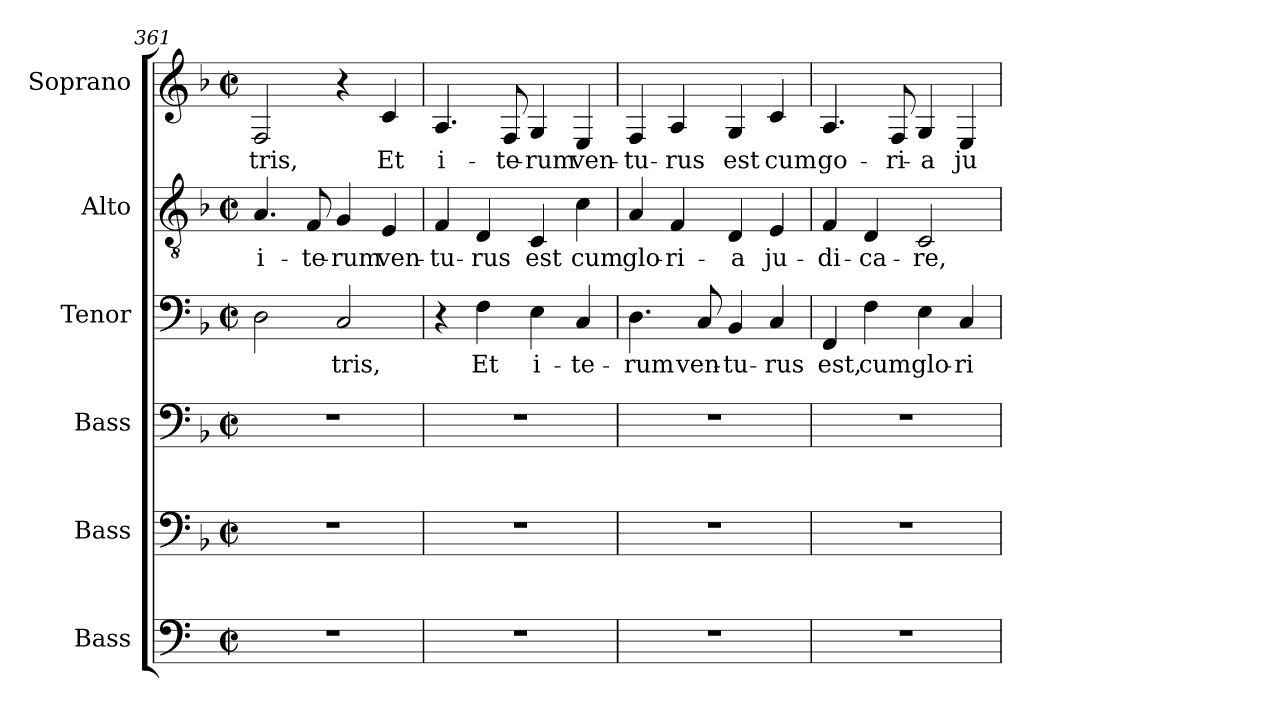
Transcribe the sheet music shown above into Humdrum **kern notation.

**kern	**kern	**kern	**kern	**text	**kern	**text	**kern	**text
*part6	*part5	*part4	*part3	*part3	*part2	*part2	*part1	*part1
*staff6	*staff5	*staff4	*staff3	*staff3	*staff2	*staff2	*staff1	*staff1
*I"Bass	*I"Bass	*I"Bass	*I"Tenor	*	*I"Alto	*	*I"Soprano	*
*I'B.	*I'B.	*I'B.	*I'T.	*	*I'A.	*	*I'S.	*
*clefF4	*clefF4	*clefF4	*clefF4	*	*clefGv2	*	*clefG2	*
*	*	*	*ITrd7c12	*	*ITrd7c12	*	*	*
*k[]	*k[b-]	*k[b-]	*k[b-]	*	*k[b-]	*	*k[b-]	*
*C:	*F:	*F:	*F:	*	*F:	*	*F:	*
*M2/2	*M2/2	*M2/2	*M2/2	*	*M2/2	*	*M2/2	*
*met(c|)	*met(c|)	*met(c|)	*met(c|)	*	*met(c|)	*	*met(c|)	*
=361	=361	=361	=361	=361	=361	=361	=361	=361
!	!	!	!	!	!	!LO:LY:b:color=#000000	!	!
!	!	!	!	!	!	!	!	!LO:LY:b:color=#000000
1r	1r	1r	2DDi\	.	4.AAi/	i-	2Fi/	-tris,
!	!	!	!	!	!	!LO:LY:b:color=#000000	!	!
.	.	.	.	.	8FFi/	-te-	.	.
!	!	!	!	!LO:LY:b:color=#000000	!	!	!	!
!	!	!	!	!	!	!LO:LY:b:color=#000000	!	!
.	.	.	2CCi/	-tris,	4GGi/	-rum	4r	.
!	!	!	!	!	!	!LO:LY:b:color=#000000	!	!
!	!	!	!	!	!	!	!	!LO:LY:b:color=#000000
.	.	.	.	.	4EEi/	ven-	4ci/	Et
=362	=362	=362	=362	=362	=362	=362	=362	=362
!	!	!	!	!	!	!LO:LY:b:color=#000000	!	!
!	!	!	!	!	!	!	!	!LO:LY:b:color=#000000
1r	1r	1r	4r	.	4FFi/	-tu-	4.Ai/	i-
!	!	!	!	!LO:LY:b:color=#000000	!	!	!	!
!	!	!	!	!	!	!LO:LY:b:color=#000000	!	!
.	.	.	4FFi\	Et	4DDi/	-rus	.	.
!	!	!	!	!	!	!	!	!LO:LY:b:color=#000000
.	.	.	.	.	.	.	8Fi/	-te-
!	!	!	!	!LO:LY:b:color=#000000	!	!	!	!
!	!	!	!	!	!	!LO:LY:b:color=#000000	!	!
!	!	!	!	!	!	!	!	!LO:LY:b:color=#000000
.	.	.	4EEi\	i-	4CCi/	est	4Gi/	-rum
!	!	!	!	!LO:LY:b:color=#000000	!	!	!	!
!	!	!	!	!	!	!LO:LY:b:color=#000000	!	!
!	!	!	!	!	!	!	!	!LO:LY:b:color=#000000
.	.	.	4CCi/	-te-	4Ci\	cum	4Ei/	ven-
=363	=363	=363	=363	=363	=363	=363	=363	=363
!	!	!	!	!LO:LY:b:color=#000000	!	!	!	!
!	!	!	!	!	!	!LO:LY:b:color=#000000	!	!
!	!	!	!	!	!	!	!	!LO:LY:b:color=#000000
1r	1r	1r	4.DDi\	-rum	4AAi/	glo-	4Fi/	-tu-
!	!	!	!	!	!	!LO:LY:b:color=#000000	!	!
!	!	!	!	!	!	!	!	!LO:LY:b:color=#000000
.	.	.	.	.	4FFi/	-ri-	4Ai/	-rus
!	!	!	!	!LO:LY:b:color=#000000	!	!	!	!
.	.	.	8CCi/	ven-	.	.	.	.
!	!	!	!	!LO:LY:b:color=#000000	!	!	!	!
!	!	!	!	!	!	!LO:LY:b:color=#000000	!	!
!	!	!	!	!	!	!	!	!LO:LY:b:color=#000000
.	.	.	4BBB-i/	-tu-	4DDi/	-a	4Gi/	est
!	!	!	!	!LO:LY:b:color=#000000	!	!	!	!
!	!	!	!	!	!	!LO:LY:b:color=#000000	!	!
!	!	!	!	!	!	!	!	!LO:LY:b:color=#000000
.	.	.	4CCi/	-rus	4EEi/	ju-	4ci/	cum
!!LO:LB:g=z
=364	=364	=364	=364	=364	=364	=364	=364	=364
!	!	!	!	!LO:LY:b:color=#000000	!	!	!	!
!	!	!	!	!	!	!LO:LY:b:color=#000000	!	!
!	!	!	!	!	!	!	!	!LO:LY:b:color=#000000
1r	1r	1r	4FFFi/	est,	4FFi/	-di-	4.Ai/	go-
!	!	!	!	!LO:LY:b:color=#000000	!	!	!	!
!	!	!	!	!	!	!LO:LY:b:color=#000000	!	!
.	.	.	4FFi\	cum	4DDi/	-ca-	.	.
!	!	!	!	!	!	!	!	!LO:LY:b:color=#000000
.	.	.	.	.	.	.	8Fi/	-ri-
!	!	!	!	!LO:LY:b:color=#000000	!	!	!	!
!	!	!	!	!	!	!LO:LY:b:color=#000000	!	!
!	!	!	!	!	!	!	!	!LO:LY:b:color=#000000
.	.	.	4EEi\	glo-	2CCi/	-re,	4Gi/	-a
!	!	!	!	!LO:LY:b:color=#000000	!	!	!	!
!	!	!	!	!	!	!	!	!LO:LY:b:color=#000000
.	.	.	4CCi/	-ri-	.	.	4Ei/	ju-
=	=	=	=	=	=	=	=	=
*-	*-	*-	*-	*-	*-	*-	*-	*-
